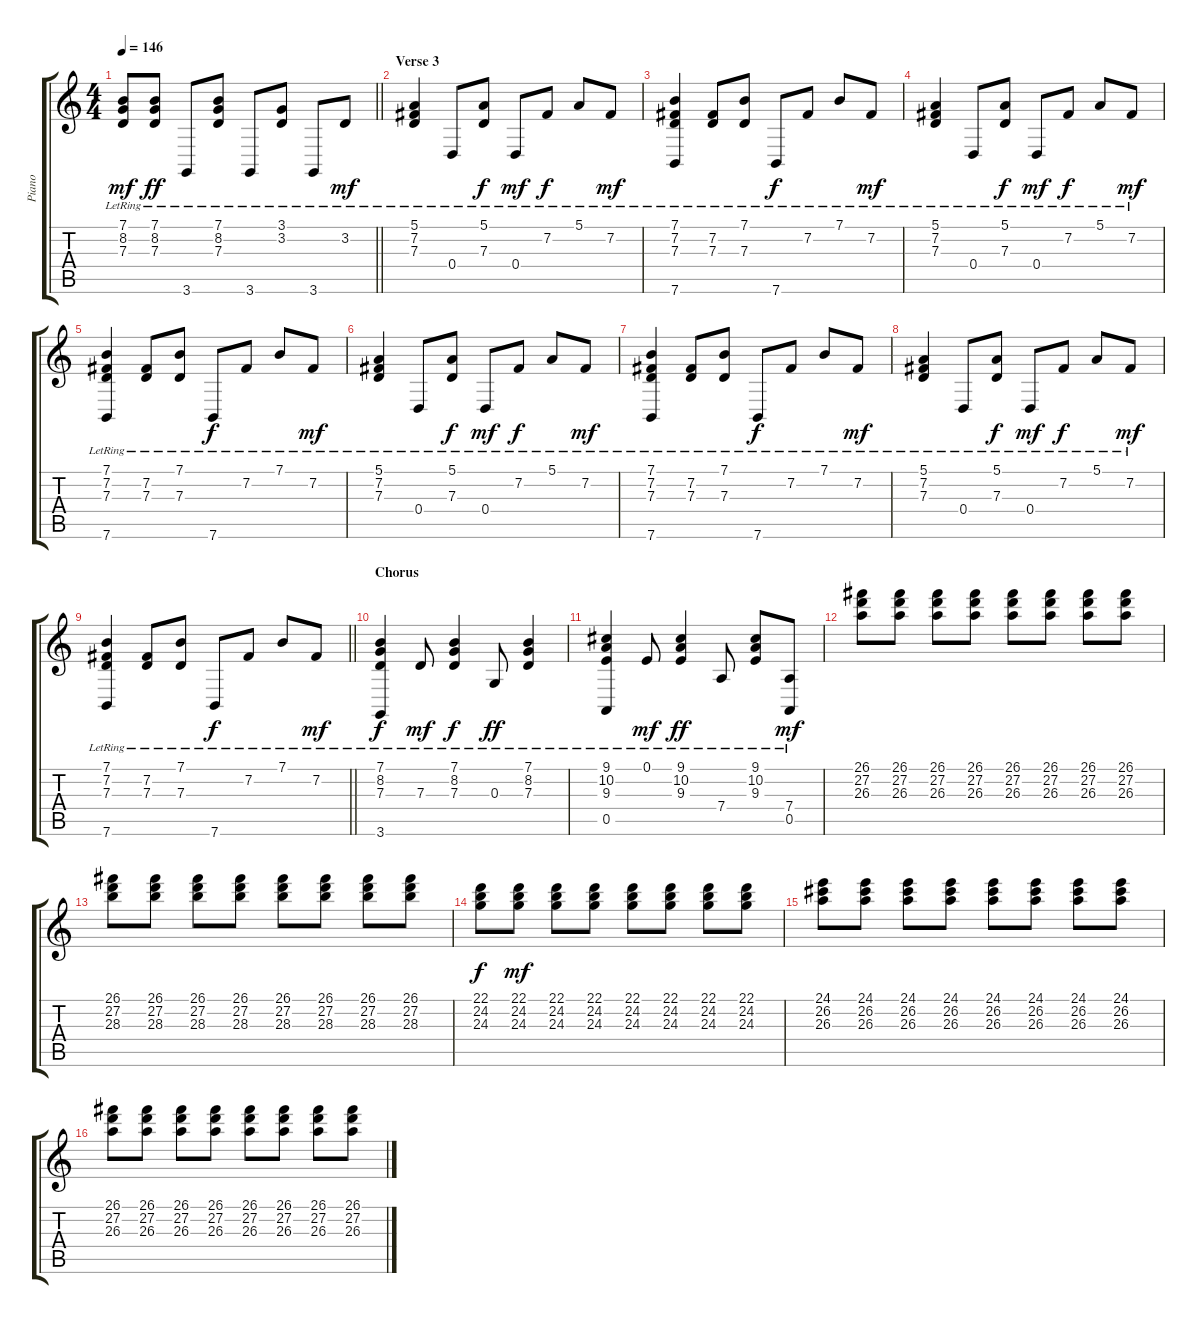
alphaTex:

\track ("Piano" "Piano") {instrument acousticgrandpiano}
\staff {score tabs}
\tuning (E4 B3 G3 D3 A2 E2) {hide}
\ts (4 4)
\tempo 146
\clef g2
\barLineRight lightlight
\ks c
(7.1{lr} 8.2{lr} 7.3{lr}).8{dy mf} (7.1{lr} 8.2{lr} 7.3{lr}).8{dy ff} 3.6{lr}.8 (7.1{lr} 8.2{lr} 7.3{lr}).8 3.6{lr}.8 (3.1{lr} 3.2{lr}).8 3.6{lr}.8 3.2{lr}.8{dy mf} |
\section ("" "Verse 3")
(5.1{lr} 7.2{lr} 7.3{lr}).4 0.4{lr}.8 (5.1{lr} 7.3{lr}).8{dy f} 0.4{lr}.8{dy mf} 7.2{lr}.8{dy f} 5.1{lr}.8 7.2{lr}.8{dy mf} |
(7.1{lr} 7.2{lr} 7.3{lr} 7.6{lr}).4 (7.2{lr} 7.3{lr}).8 (7.1{lr} 7.3{lr}).8 7.6{lr}.8{dy f} 7.2{lr}.8 7.1{lr}.8 7.2{lr}.8{dy mf} |
(5.1{lr} 7.2{lr} 7.3{lr}).4 0.4{lr}.8 (5.1{lr} 7.3{lr}).8{dy f} 0.4{lr}.8{dy mf} 7.2{lr}.8{dy f} 5.1{lr}.8 7.2{lr}.8{dy mf} |
(7.1{lr} 7.2{lr} 7.3{lr} 7.6{lr}).4 (7.2{lr} 7.3{lr}).8 (7.1{lr} 7.3{lr}).8 7.6{lr}.8{dy f} 7.2{lr}.8 7.1{lr}.8 7.2{lr}.8{dy mf} |
(5.1{lr} 7.2{lr} 7.3{lr}).4 0.4{lr}.8 (5.1{lr} 7.3{lr}).8{dy f} 0.4{lr}.8{dy mf} 7.2{lr}.8{dy f} 5.1{lr}.8 7.2{lr}.8{dy mf} |
(7.1{lr} 7.2{lr} 7.3{lr} 7.6{lr}).4 (7.2{lr} 7.3{lr}).8 (7.1{lr} 7.3{lr}).8 7.6{lr}.8{dy f} 7.2{lr}.8 7.1{lr}.8 7.2{lr}.8{dy mf} |
(5.1{lr} 7.2{lr} 7.3{lr}).4 0.4{lr}.8 (5.1{lr} 7.3{lr}).8{dy f} 0.4{lr}.8{dy mf} 7.2{lr}.8{dy f} 5.1{lr}.8 7.2{lr}.8{dy mf} |
\barLineRight lightlight
(7.1{lr} 7.2{lr} 7.3{lr} 7.6{lr}).4 (7.2{lr} 7.3{lr}).8 (7.1{lr} 7.3{lr}).8 7.6{lr}.8{dy f} 7.2{lr}.8 7.1{lr}.8 7.2{lr}.8{dy mf} |
\section ("" "Chorus")
(7.1{lr} 8.2{lr} 7.3{lr} 3.6{lr}).4{dy f} 7.3{lr}.8{dy mf} (7.1{lr} 8.2{lr} 7.3{lr}).4{dy f} 0.3{lr}.8{dy ff} (7.1{lr} 8.2{lr} 7.3{lr}).4 |
(9.1{lr} 10.2{lr} 9.3{lr} 0.5{lr}).4 0.1{lr}.8{dy mf} (9.1{lr} 10.2{lr} 9.3{lr}).4{dy ff} 7.4{lr}.8 (9.1{lr} 10.2{lr} 9.3{lr}).8 (7.4{lr} 0.5{lr}).8{dy mf} |
(26.1 27.2 26.3).8 (26.1 27.2 26.3).8 (26.1 27.2 26.3).8 (26.1 27.2 26.3).8 (26.1 27.2 26.3).8 (26.1 27.2 26.3).8 (26.1 27.2 26.3).8 (26.1 27.2 26.3).8 |
(26.1 27.2 28.3).8 (26.1 27.2 28.3).8 (26.1 27.2 28.3).8 (26.1 27.2 28.3).8 (26.1 27.2 28.3).8 (26.1 27.2 28.3).8 (26.1 27.2 28.3).8 (26.1 27.2 28.3).8 |
(22.1 24.2 24.3).8{dy f} (22.1 24.2 24.3).8{dy mf} (22.1 24.2 24.3).8 (22.1 24.2 24.3).8 (22.1 24.2 24.3).8 (22.1 24.2 24.3).8 (22.1 24.2 24.3).8 (22.1 24.2 24.3).8 |
(24.1 26.2 26.3).8 (24.1 26.2 26.3).8 (24.1 26.2 26.3).8 (24.1 26.2 26.3).8 (24.1 26.2 26.3).8 (24.1 26.2 26.3).8 (24.1 26.2 26.3).8 (24.1 26.2 26.3).8 |
(26.1 27.2 26.3).8 (26.1 27.2 26.3).8 (26.1 27.2 26.3).8 (26.1 27.2 26.3).8 (26.1 27.2 26.3).8 (26.1 27.2 26.3).8 (26.1 27.2 26.3).8 (26.1 27.2 26.3).8
